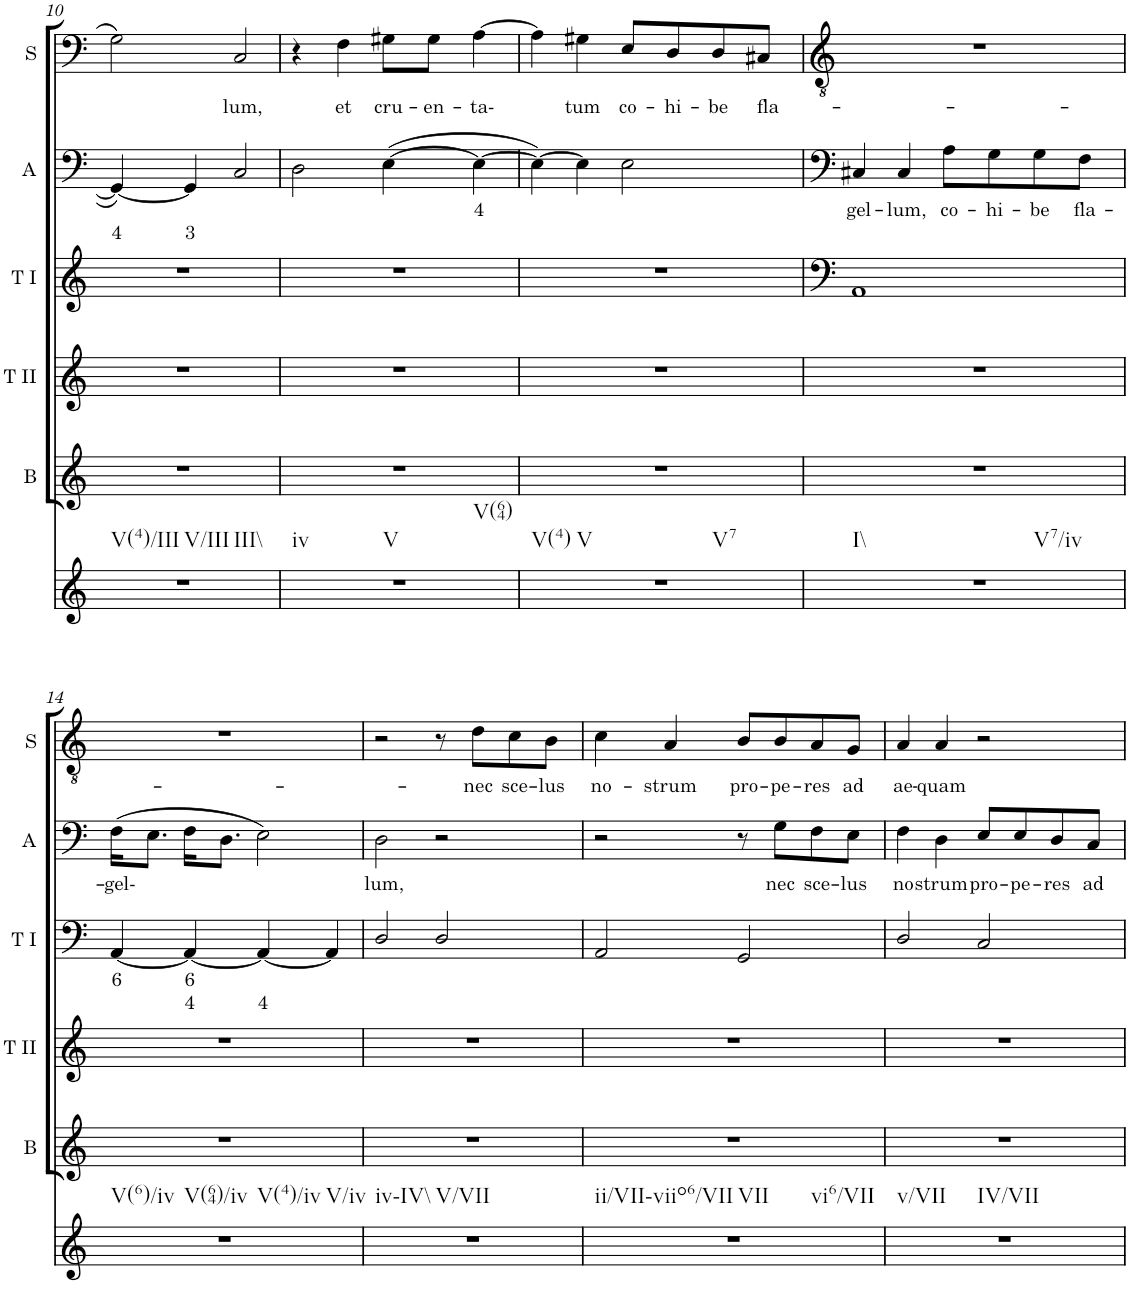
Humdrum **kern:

**kern	**kern	**kern	**kern	**text	**text	**kern	**text	**text	**kern	**text
*part6	*part5	*part4	*part3	*part3	*part3	*part2	*part2	*part2	*part1	*part1
*staff6	*staff5	*staff4	*staff3	*staff3	*staff3	*staff2	*staff2	*staff2	*staff1	*staff1
*I"Continuo	*I"Bass	*I"Tenor II	*I"Tenor I	*	*	*I"Alto	*	*	*I"Soprano	*
*	*I'B	*I'T II	*I'T I	*	*	*I'A	*	*	*I'S	*
!!LO:PB:g=z
*clefG2	*clefG2	*clefG2	*clefG2	*	*	*clefF4	*	*	*clefF4	*
*k[]	*k[]	*k[]	*k[]	*	*	*k[]	*	*	*k[]	*
*M2/2	*M2/2	*M2/2	*M2/2	*	*	*M2/2	*	*	*M2/2	*
*met(c|)	*met(c|)	*met(c|)	*met(c|)	*	*	*met(c|)	*	*	*met(c|)	*
=10	=10	=10	=10	=10	=10	=10	=10	=10	=10	=10
!LO:TX:b:t=V(4)/III	!	!	!	!	!	!	!	!	!	!
!LO:TX:b:t=V/III	!	!	!	!	!	!	!	!	!	!
!LO:TX:b:t=III\\	!	!	!	!	!	!	!	!	!	!
!	!	!	!	!	!	!	!	!LO:LY:b	!	!
1r	1r	1r	1r	.	.	4GG/_	.	4	2G\	.
!	!	!	!	!	!	!	!	!LO:LY:b	!	!
.	.	.	.	.	.	4GG/]	.	3	.	.
!	!	!	!	!	!	!	!	!	!	!LO:LY:b
.	.	.	.	.	.	2C/	.	.	2C/	lum,
=11	=11	=11	=11	=11	=11	=11	=11	=11	=11	=11
!LO:TX:b:t=iv	!	!	!	!	!	!	!	!	!	!
!LO:TX:b:t=V	!	!	!	!	!	!	!	!	!	!
!LO:TX:b:t=V(64)	!	!	!	!	!	!	!	!	!	!
1r	1r	1r	1r	.	.	2D\	.	.	4r	.
!	!	!	!	!	!	!	!	!	!	!LO:LY:b
.	.	.	.	.	.	.	.	.	4F\	et
!	!	!	!	!	!	!	!	!	!	!LO:LY:b
.	.	.	.	.	.	([4E\	.	.	8G#X\L	cru-
!	!	!	!	!	!	!	!	!	!	!LO:LY:b
.	.	.	.	.	.	.	.	.	8G#\J	en-
!	!	!	!	!	!	!	!LO:LY:b	!	!	!LO:LY:b
.	.	.	.	.	.	4E\_	4	.	[4A\	ta-
=12	=12	=12	=12	=12	=12	=12	=12	=12	=12	=12
!LO:TX:b:t=V(4)	!	!	!	!	!	!	!	!	!	!
!LO:TX:b:t=V	!	!	!	!	!	!	!	!	!	!
!LO:TX:b:t=V7	!	!	!	!	!	!	!	!	!	!
1r	1r	1r	1r	.	.	4E\_)	.	.	4A\]	.
!	!	!	!	!	!	!	!	!	!	!LO:LY:b
.	.	.	.	.	.	4E\]	.	.	4G#X\	tum
!	!	!	!	!	!	!	!	!	!	!LO:LY:b
.	.	.	.	.	.	2E\	.	.	8E/L	co-
!	!	!	!	!	!	!	!	!	!	!LO:LY:b
.	.	.	.	.	.	.	.	.	8D/	hi-
!	!	!	!	!	!	!	!	!	!	!LO:LY:b
.	.	.	.	.	.	.	.	.	8D/	be
!	!	!	!	!	!	!	!	!	!	!LO:LY:b
.	.	.	.	.	.	.	.	.	8C#X/J	fla-
=13	=13	=13	=13	=13	=13	=13	=13	=13	=13	=13
!LO:TX:b:t=I\\	!	!	!	!	!	!	!	!	!	!
!LO:TX:b:t=V7/iv	!	!	!	!	!	!	!	!	!	!
!	!	!	!	!	!	!	!LO:LY:b	!	!	!
1r	1r	1r	1AA	.	.	4C#X/	gel-	.	1r	.
!	!	!	!	!	!	!	!LO:LY:b	!	!	!
.	.	.	.	.	.	4C#/	lum,	.	.	.
!	!	!	!	!	!	!	!LO:LY:b	!	!	!
.	.	.	.	.	.	8A\L	co-	.	.	.
!	!	!	!	!	!	!	!LO:LY:b	!	!	!
.	.	.	.	.	.	8G\	hi-	.	.	.
!	!	!	!	!	!	!	!LO:LY:b	!	!	!
.	.	.	.	.	.	8G\	be	.	.	.
!	!	!	!	!	!	!	!LO:LY:b	!	!	!
.	.	.	.	.	.	8F\J	fla-	.	.	.
!!LO:LB:g=z
=14	=14	=14	=14	=14	=14	=14	=14	=14	=14	=14
!LO:TX:b:t=V(6)/iv	!	!	!	!	!	!	!	!	!	!
!LO:TX:b:t=V(64)/iv	!	!	!	!	!	!	!	!	!	!
!LO:TX:b:t=V(4)/iv	!	!	!	!	!	!	!	!	!	!
!LO:TX:b:t=V/iv	!	!	!	!	!	!	!	!	!	!
!	!	!	!	!LO:LY:b	!	!	!LO:LY:b	!	!	!
1r	1r	1r	[4AA/	6	.	(16F\KL	gel-	.	1r	.
.	.	.	.	.	.	8.E\J	.	.	.	.
!	!	!	!	!LO:LY:b	!LO:LY:b	!	!	!	!	!
.	.	.	4AA/_	6	4	16F\KL	.	.	.	.
.	.	.	.	.	.	8.D\J	.	.	.	.
!	!	!	!	!	!LO:LY:b	!	!	!	!	!
.	.	.	4AA/_	.	4	2E\)	.	.	.	.
.	.	.	4AA/]	.	.	.	.	.	.	.
=15	=15	=15	=15	=15	=15	=15	=15	=15	=15	=15
!LO:TX:b:t=iv\\-IV\\	!	!	!	!	!	!	!	!	!	!
!LO:TX:b:t=V/VII	!	!	!	!	!	!	!	!	!	!
!	!	!	!	!	!	!	!LO:LY:b	!	!	!
1r	1r	1r	2D/	.	.	2D\	lum,	.	2r	.
.	.	.	2D/	.	.	2r	.	.	8r	.
!	!	!	!	!	!	!	!	!	!	!LO:LY:b
.	.	.	.	.	.	.	.	.	8d\L	nec
!	!	!	!	!	!	!	!	!	!	!LO:LY:b
.	.	.	.	.	.	.	.	.	8c\	sce-
!	!	!	!	!	!	!	!	!	!	!LO:LY:b
.	.	.	.	.	.	.	.	.	8B\J	lus
=16	=16	=16	=16	=16	=16	=16	=16	=16	=16	=16
!LO:TX:b:t=ii/VII-viio6/VII	!	!	!	!	!	!	!	!	!	!
!LO:TX:b:t=VII	!	!	!	!	!	!	!	!	!	!
!LO:TX:b:t=vi6/VII	!	!	!	!	!	!	!	!	!	!
!	!	!	!	!	!	!	!	!	!	!LO:LY:b
1r	1r	1r	2AA/	.	.	2r	.	.	4c\	no-
!	!	!	!	!	!	!	!	!	!	!LO:LY:b
.	.	.	.	.	.	.	.	.	4A/	strum
!	!	!	!	!	!	!	!	!	!	!LO:LY:b
.	.	.	2GG/	.	.	8r	.	.	8B/L	pro-
!	!	!	!	!	!	!	!LO:LY:b	!	!	!LO:LY:b
.	.	.	.	.	.	8G\L	nec	.	8B/	pe-
!	!	!	!	!	!	!	!LO:LY:b	!	!	!LO:LY:b
.	.	.	.	.	.	8F\	sce-	.	8A/	res
!	!	!	!	!	!	!	!LO:LY:b	!	!	!LO:LY:b
.	.	.	.	.	.	8E\J	lus	.	8G/J	ad
=17	=17	=17	=17	=17	=17	=17	=17	=17	=17	=17
!LO:TX:b:t=v/VII	!	!	!	!	!	!	!	!	!	!
!LO:TX:b:t=IV/VII	!	!	!	!	!	!	!	!	!	!
!	!	!	!	!	!	!	!LO:LY:b	!	!	!LO:LY:b
1r	1r	1r	2D/	.	.	4F\	no-	.	4A/	ae-
!	!	!	!	!	!	!	!LO:LY:b	!	!	!LO:LY:b
.	.	.	.	.	.	4D\	strum	.	4A/	quam
!	!	!	!	!	!	!	!LO:LY:b	!	!	!
.	.	.	2C/	.	.	8E/L	pro-	.	2r	.
!	!	!	!	!	!	!	!LO:LY:b	!	!	!
.	.	.	.	.	.	8E/	pe-	.	.	.
!	!	!	!	!	!	!	!LO:LY:b	!	!	!
.	.	.	.	.	.	8D/	res	.	.	.
!	!	!	!	!	!	!	!LO:LY:b	!	!	!
.	.	.	.	.	.	8C/J	ad	.	.	.
=	=	=	=	=	=	=	=	=	=	=
*-	*-	*-	*-	*-	*-	*-	*-	*-	*-	*-
